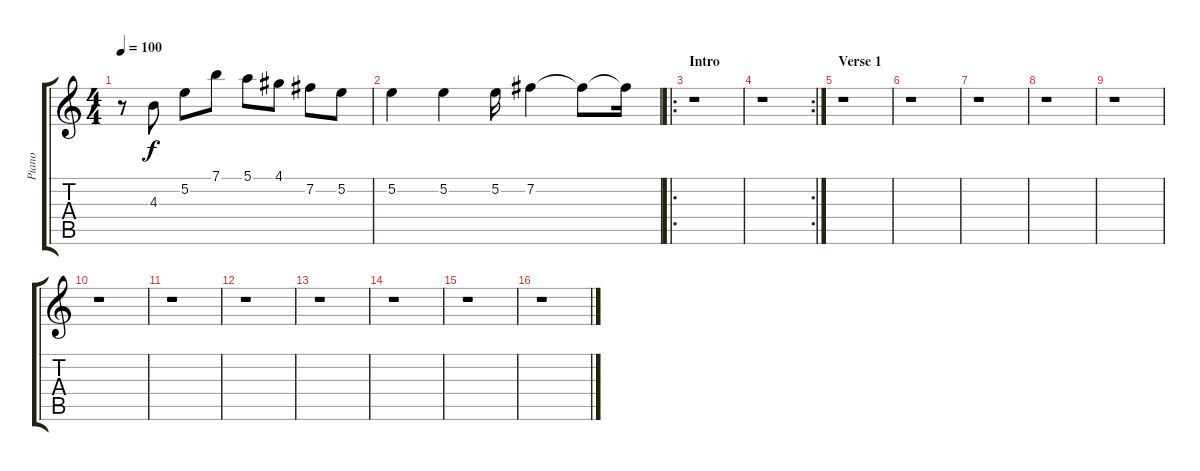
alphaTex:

\track ("Piano" "Piano") {instrument acousticguitarnylon}
\staff {score tabs}
\tuning (E4 B3 G3 D3 A2 E2) {hide}
\ts (4 4)
\tempo 100
\clef g2
\ks c
r.8{dy f instrument acousticguitarnylon} 4.3.8 5.2.8 7.1.8 5.1.8 4.1.8 7.2.8 5.2.8 |
5.2.4 5.2.4 5.2.16 7.2.4 7.2{t}.8 7.2{t}.16 |
\ro
\section ("" "Intro")
r.1 |
\rc 2
r.1 |
\section ("" "Verse 1")
r.1 |
r.1 |
r.1 |
r.1 |
r.1 |
r.1 |
r.1 |
r.1 |
r.1 |
r.1 |
r.1 |
r.1
